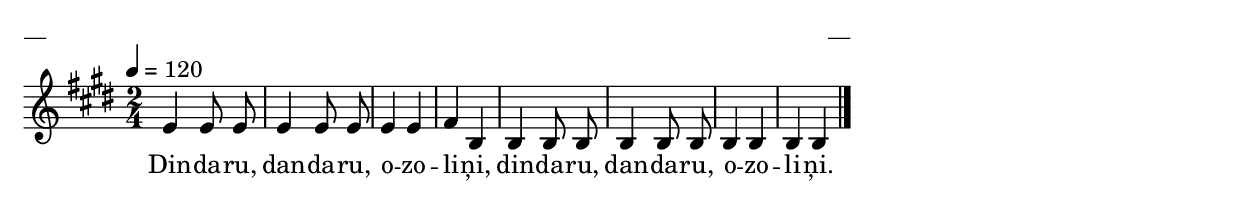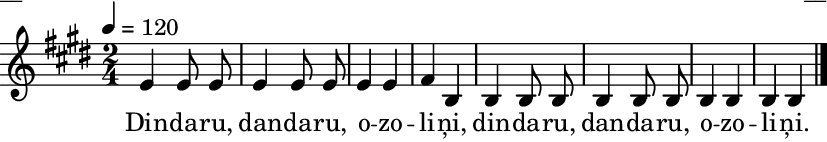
\version "2.13.18"
#(ly:set-option 'crop #t)

%\header {
%    title = "Dindaru, dandaru, ozoliņi"
%}
\paper {
line-width = 14\cm
left-margin = 0.4\cm
between-system-padding = 0.1\cm
between-system-space = 0.1\cm
}
\layout {
indent = #0
ragged-last = ##f
}


voiceA = \relative c' {
\clef "treble"
\key e \major
\time 2/4  \tempo 4=120
e4 e8 e | e4 e8 e | e4 e4 | fis4 b,4 |
b4 b8 b | b4 b8 b | b4 b4 | b4 b4 
\bar "|."
} 

lyricA = \lyricmode {
Din -- da -- ru, dan -- da -- ru, o -- zo -- li -- ņi, 
din -- da -- ru, dan -- da -- ru, o -- zo -- li -- ņi.
}


fullScore = <<
\new Staff {
<<
\new Voice = "voiceA" { \oneVoice \autoBeamOff \voiceA }
\new Lyrics \lyricsto "voiceA" \lyricA
>>
}
>>

\score {
\fullScore
\header { piece = "__" opus = "__" }
}
\markup { \with-color #(x11-color 'white) \sans \smaller "__" }
\score {
\unfoldRepeats
\fullScore
\midi {
\context { \Staff \remove "Staff_performer" }
\context { \Voice \consists "Staff_performer" }
}
}


